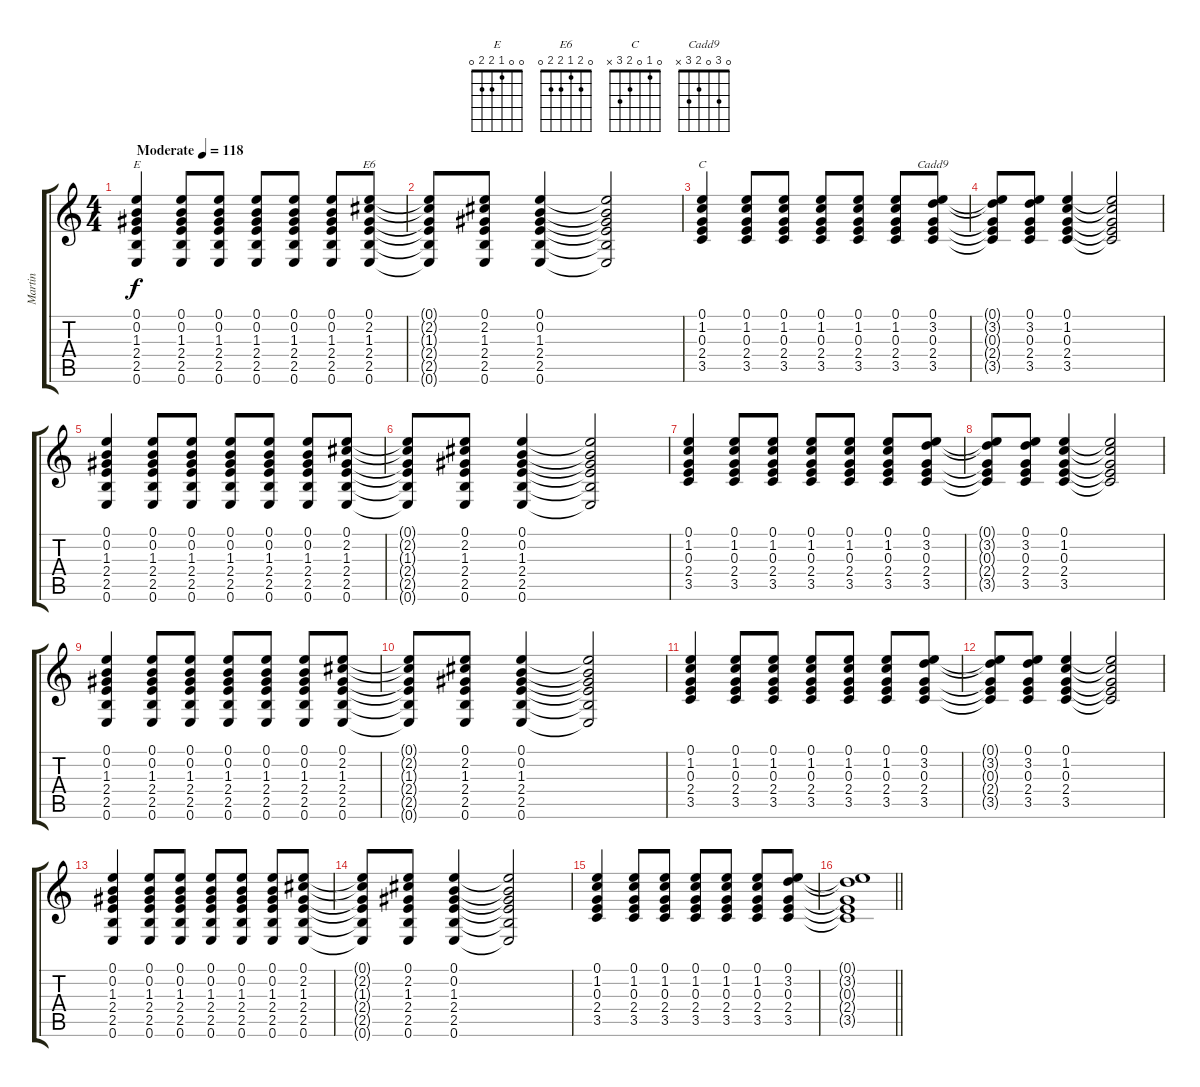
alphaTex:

\track ("Martin" "Martin") {instrument overdrivenguitar}
\staff {score tabs}
\tuning (E4 B3 G3 D3 A2 E2) {hide}
\chord ("E" 0 0 1 2 2 0)
\chord ("E6" 0 2 1 2 2 0)
\chord ("C" 0 1 0 2 3 x)
\chord ("Cadd9" 0 3 0 2 3 x)
\ts (4 4)
\tempo (118 "Moderate")
\clef g2
\ks c
(0.1 0.2 1.3 2.4 2.5 0.6).4{ch "E" dy f volume 4 instrument overdrivenguitar} (0.1 0.2 1.3 2.4 2.5 0.6).8 (0.1 0.2 1.3 2.4 2.5 0.6).8 (0.1 0.2 1.3 2.4 2.5 0.6).8 (0.1 0.2 1.3 2.4 2.5 0.6).8 (0.1 0.2 1.3 2.4 2.5 0.6).8 (0.1 2.2 1.3 2.4 2.5 0.6).8{ch "E6"} |
(0.1{t} 2.2{t} 1.3{t} 2.4{t} 2.5{t} 0.6{t}).8 (0.1 2.2 1.3 2.4 2.5 0.6).8 (0.1 0.2 1.3 2.4 2.5 0.6).4 (0.1{t} 0.2{t} 1.3{t} 2.4{t} 2.5{t} 0.6{t}).2 |
(0.1 1.2 0.3 2.4 3.5).4{ch "C"} (0.1 1.2 0.3 2.4 3.5).8 (0.1 1.2 0.3 2.4 3.5).8 (0.1 1.2 0.3 2.4 3.5).8 (0.1 1.2 0.3 2.4 3.5).8 (0.1 1.2 0.3 2.4 3.5).8 (0.1 3.2 0.3 2.4 3.5).8{ch "Cadd9"} |
(0.1{t} 3.2{t} 0.3{t} 2.4{t} 3.5{t}).8 (0.1 3.2 0.3 2.4 3.5).8 (0.1 1.2 0.3 2.4 3.5).4 (0.1{t} 1.2{t} 0.3{t} 2.4{t} 3.5{t}).2 |
(0.1 0.2 1.3 2.4 2.5 0.6).4 (0.1 0.2 1.3 2.4 2.5 0.6).8 (0.1 0.2 1.3 2.4 2.5 0.6).8 (0.1 0.2 1.3 2.4 2.5 0.6).8 (0.1 0.2 1.3 2.4 2.5 0.6).8 (0.1 0.2 1.3 2.4 2.5 0.6).8 (0.1 2.2 1.3 2.4 2.5 0.6).8 |
(0.1{t} 2.2{t} 1.3{t} 2.4{t} 2.5{t} 0.6{t}).8 (0.1 2.2 1.3 2.4 2.5 0.6).8 (0.1 0.2 1.3 2.4 2.5 0.6).4 (0.1{t} 0.2{t} 1.3{t} 2.4{t} 2.5{t} 0.6{t}).2 |
(0.1 1.2 0.3 2.4 3.5).4 (0.1 1.2 0.3 2.4 3.5).8 (0.1 1.2 0.3 2.4 3.5).8 (0.1 1.2 0.3 2.4 3.5).8 (0.1 1.2 0.3 2.4 3.5).8 (0.1 1.2 0.3 2.4 3.5).8 (0.1 3.2 0.3 2.4 3.5).8 |
(0.1{t} 3.2{t} 0.3{t} 2.4{t} 3.5{t}).8 (0.1 3.2 0.3 2.4 3.5).8 (0.1 1.2 0.3 2.4 3.5).4 (0.1{t} 1.2{t} 0.3{t} 2.4{t} 3.5{t}).2 |
(0.1 0.2 1.3 2.4 2.5 0.6).4 (0.1 0.2 1.3 2.4 2.5 0.6).8 (0.1 0.2 1.3 2.4 2.5 0.6).8 (0.1 0.2 1.3 2.4 2.5 0.6).8 (0.1 0.2 1.3 2.4 2.5 0.6).8 (0.1 0.2 1.3 2.4 2.5 0.6).8 (0.1 2.2 1.3 2.4 2.5 0.6).8 |
(0.1{t} 2.2{t} 1.3{t} 2.4{t} 2.5{t} 0.6{t}).8 (0.1 2.2 1.3 2.4 2.5 0.6).8 (0.1 0.2 1.3 2.4 2.5 0.6).4 (0.1{t} 0.2{t} 1.3{t} 2.4{t} 2.5{t} 0.6{t}).2 |
(0.1 1.2 0.3 2.4 3.5).4 (0.1 1.2 0.3 2.4 3.5).8 (0.1 1.2 0.3 2.4 3.5).8 (0.1 1.2 0.3 2.4 3.5).8 (0.1 1.2 0.3 2.4 3.5).8 (0.1 1.2 0.3 2.4 3.5).8 (0.1 3.2 0.3 2.4 3.5).8 |
(0.1{t} 3.2{t} 0.3{t} 2.4{t} 3.5{t}).8 (0.1 3.2 0.3 2.4 3.5).8 (0.1 1.2 0.3 2.4 3.5).4 (0.1{t} 1.2{t} 0.3{t} 2.4{t} 3.5{t}).2 |
(0.1 0.2 1.3 2.4 2.5 0.6).4 (0.1 0.2 1.3 2.4 2.5 0.6).8 (0.1 0.2 1.3 2.4 2.5 0.6).8 (0.1 0.2 1.3 2.4 2.5 0.6).8 (0.1 0.2 1.3 2.4 2.5 0.6).8 (0.1 0.2 1.3 2.4 2.5 0.6).8 (0.1 2.2 1.3 2.4 2.5 0.6).8 |
(0.1{t} 2.2{t} 1.3{t} 2.4{t} 2.5{t} 0.6{t}).8 (0.1 2.2 1.3 2.4 2.5 0.6).8 (0.1 0.2 1.3 2.4 2.5 0.6).4 (0.1{t} 0.2{t} 1.3{t} 2.4{t} 2.5{t} 0.6{t}).2 |
(0.1 1.2 0.3 2.4 3.5).4 (0.1 1.2 0.3 2.4 3.5).8 (0.1 1.2 0.3 2.4 3.5).8 (0.1 1.2 0.3 2.4 3.5).8 (0.1 1.2 0.3 2.4 3.5).8 (0.1 1.2 0.3 2.4 3.5).8 (0.1 3.2 0.3 2.4 3.5).8 |
\barLineRight lightlight
(0.1{t} 3.2{t} 0.3{t} 2.4{t} 3.5{t}).1
